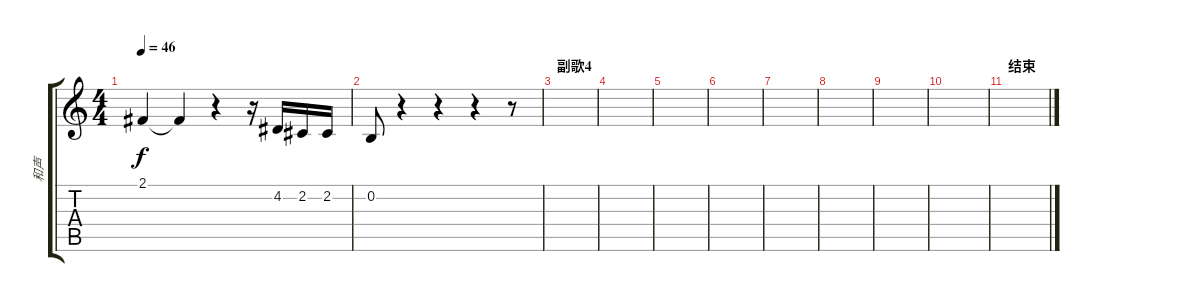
\track ("和声" "和声") {instrument flute}
\staff {score tabs}
\tuning (E4 B3 G3 D3 A2 E2) {hide}
\ts (4 4)
\tempo 46
\clef g2
\ks c
2.1.4{dy f} 2.1{t}.4 r.4 r.16 4.2.16 2.2.16 2.2.16 |
0.2.8 r.4 r.4 r.4 r.8 |
\section ("" "副歌4")
|
|
|
|
|
|
|
|
\section ("" "结束")
